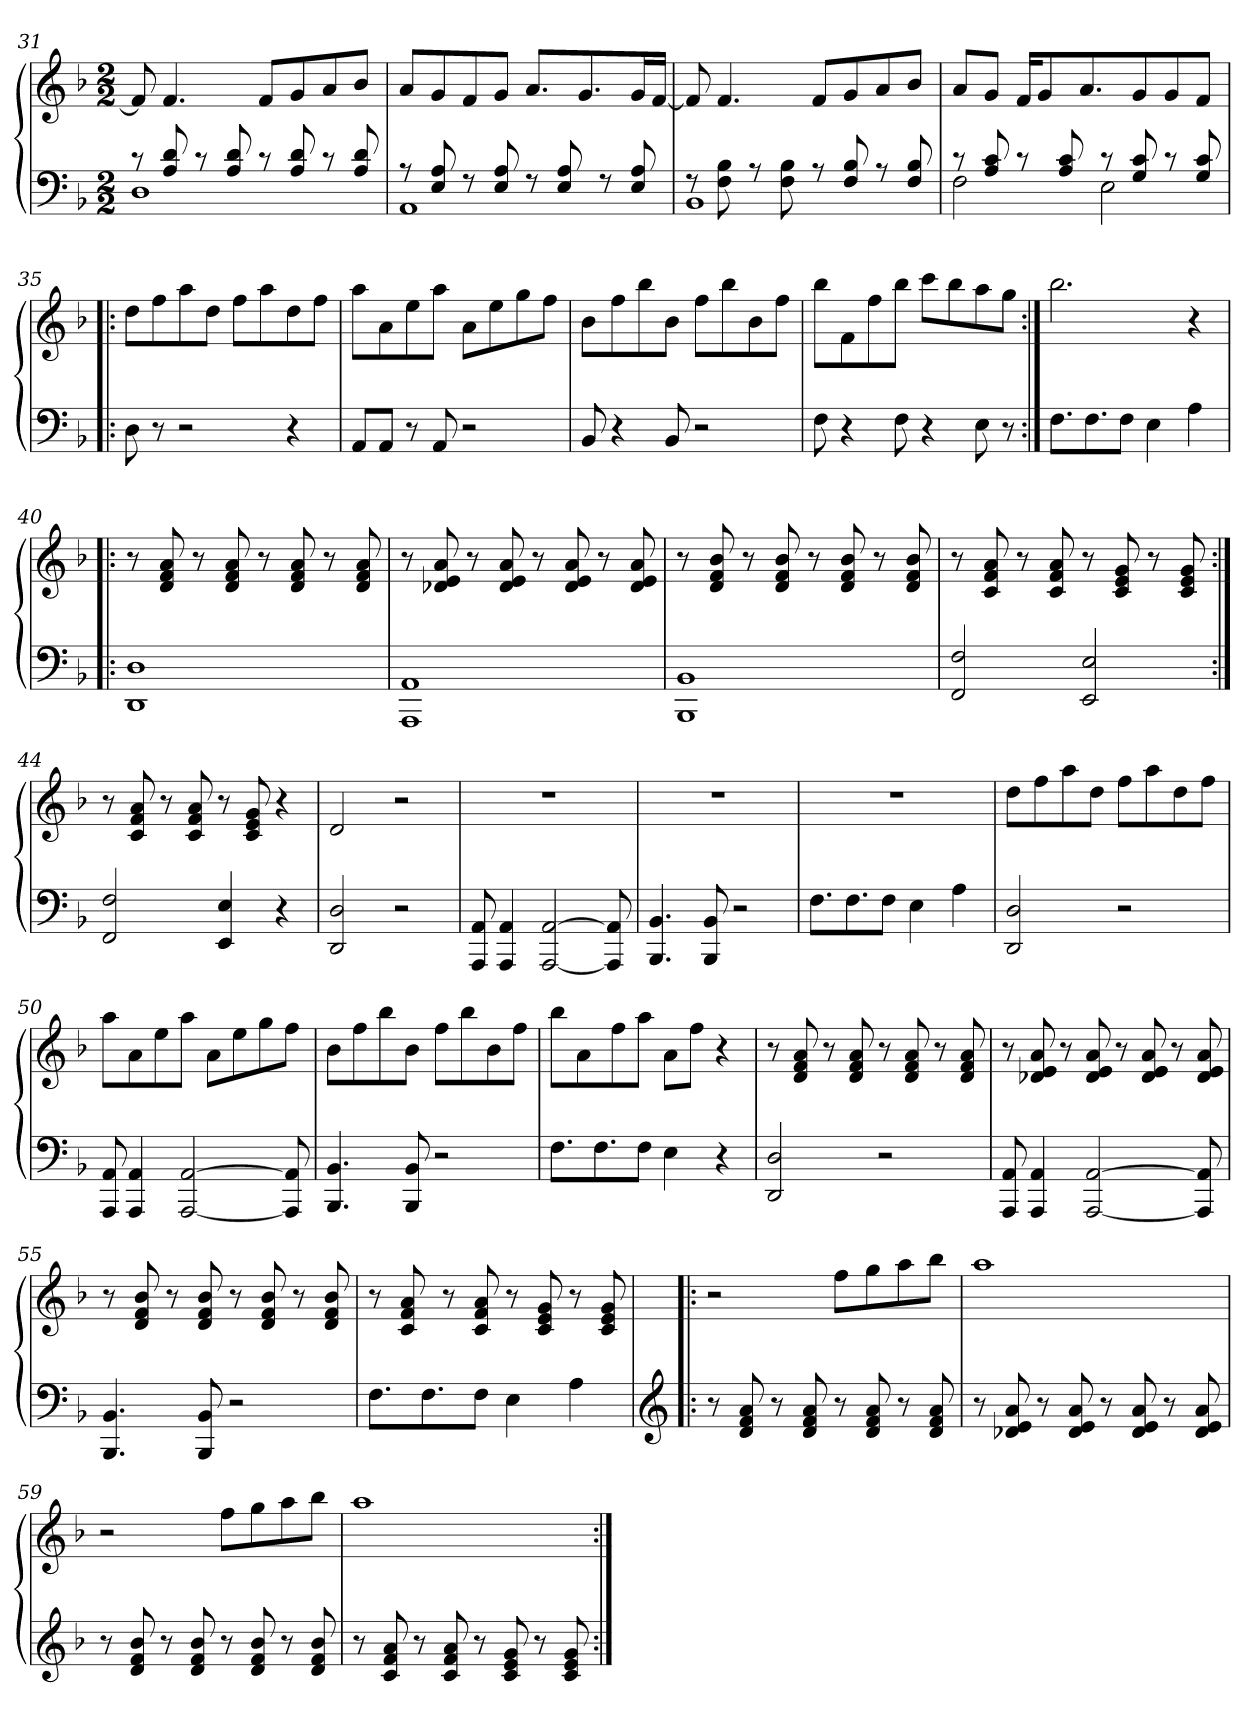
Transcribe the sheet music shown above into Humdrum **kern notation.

**kern	**kern
*part1	*part1
*staff2	*staff1
*clefF4	*clefG2
*k[b-]	*k[b-]
*M2/2	*M2/2
=31	=31
*^	*
8r	1D	8f/]
8A/ 8d/	.	4.f/
8r	.	.
8A/ 8d/	.	.
8r	.	8f/L
8A/ 8d/	.	8g/
8r	.	8a/
8A/ 8d/	.	8b-/J
=32	=32	=32
8r	1AA	8a/L
8E/ 8A/	.	8g/
8r	.	8f/
8E/ 8A/	.	8g/J
8r	.	8.a/L
8E/ 8A/	.	.
.	.	8.g/
8r	.	.
8E/ 8A/	.	16g/L
.	.	[16f/JJ
=33	=33	=33
8r	1BB-	8f/]
8F\ 8B-\	.	4.f/
8r	.	.
8F\ 8B-\	.	.
8r	.	8f/L
8F/ 8B-/	.	8g/
8r	.	8a/
8F/ 8B-/	.	8b-/J
!!LO:LB:g=z
=34	=34	=34
8r	2F\	8a/L
8A/ 8c/	.	8g/J
8r	.	16f/KL
.	.	8g/
8A/ 8c/	.	.
.	.	8.a/
8r	2E\	.
8G/ 8c/	.	8g/
8r	.	8g/
8G/ 8c/	.	8f/J
*v	*v	*
=35!|:	=35!|:
8D\	8dd\L
8r	8ff\
2r	8aa\
.	8dd\J
.	8ff\L
.	8aa\
4r	8dd\
.	8ff\J
=36	=36
8AA/L	8aa\L
8AA/J	8a\
8r	8ee\
8AA/	8aa\J
2r	8a\L
.	8ee\
.	8gg\
.	8ff\J
=37	=37
8BB-/	8b-\L
4r	8ff\
.	8bb-\
8BB-/	8b-\J
2r	8ff\L
.	8bb-\
.	8b-\
.	8ff\J
=38	=38
8F\	8bb-\L
4r	8f\
.	8ff\
8F\	8bb-\J
4r	8ccc\L
.	8bb-\
8E\	8aa\
8r	8gg\J
=39:|!	=39:|!
8.F\L	2.bb-\
8.F\	.
8F\J	.
4E\	.
4A\	4r
!!LO:LB:g=z
=40!|:	=40!|:
1DD 1D	8r
.	8d/ 8f/ 8a/
.	8r
.	8d/ 8f/ 8a/
.	8r
.	8d/ 8f/ 8a/
.	8r
.	8d/ 8f/ 8a/
=41	=41
1AAA 1AA	8r
.	8d-X/ 8e/ 8a/
.	8r
.	8d-/ 8e/ 8a/
.	8r
.	8d-/ 8e/ 8a/
.	8r
.	8d-/ 8e/ 8a/
=42	=42
1BBB- 1BB-	8r
.	8d/ 8f/ 8b-/
.	8r
.	8d/ 8f/ 8b-/
.	8r
.	8d/ 8f/ 8b-/
.	8r
.	8d/ 8f/ 8b-/
=43	=43
2FF/ 2F/	8r
.	8c/ 8f/ 8a/
.	8r
.	8c/ 8f/ 8a/
2EE/ 2E/	8r
.	8c/ 8e/ 8g/
.	8r
.	8c/ 8e/ 8g/
=44:|!	=44:|!
2FF/ 2F/	8r
.	8c/ 8f/ 8a/
.	8r
.	8c/ 8f/ 8a/
4EE/ 4E/	8r
.	8c/ 8e/ 8g/
4r	4r
!!LO:LB:g=z
=45	=45
2DD/ 2D/	2d/
2r	2r
=46	=46
8AAA/ 8AA/	1r
4AAA/ 4AA/	.
[2AAA/ [2AA/	.
8AAA/] 8AA/]	.
=47	=47
4.BBB-/ 4.BB-/	1r
8BBB-/ 8BB-/	.
2r	.
=48	=48
8.F\L	1r
8.F\	.
8F\J	.
4E\	.
4A\	.
=49	=49
2DD/ 2D/	8dd\L
.	8ff\
.	8aa\
.	8dd\J
2r	8ff\L
.	8aa\
.	8dd\
.	8ff\J
=50	=50
8AAA/ 8AA/	8aa\L
4AAA/ 4AA/	8a\
.	8ee\
[2AAA/ [2AA/	8aa\J
.	8a\L
.	8ee\
.	8gg\
8AAA/] 8AA/]	8ff\J
!!LO:LB:g=z
=51	=51
4.BBB-/ 4.BB-/	8b-\L
.	8ff\
.	8bb-\
8BBB-/ 8BB-/	8b-\J
2r	8ff\L
.	8bb-\
.	8b-\
.	8ff\J
=52	=52
8.F\L	8bb-\L
.	8a\
8.F\	.
.	8ff\
8F\J	8aa\J
4E\	8a\L
.	8ff\J
4r	4r
=53	=53
2DD/ 2D/	8r
.	8d/ 8f/ 8a/
.	8r
.	8d/ 8f/ 8a/
2r	8r
.	8d/ 8f/ 8a/
.	8r
.	8d/ 8f/ 8a/
=54	=54
8AAA/ 8AA/	8r
4AAA/ 4AA/	8d-X/ 8e/ 8a/
.	8r
[2AAA/ [2AA/	8d-/ 8e/ 8a/
.	8r
.	8d-/ 8e/ 8a/
.	8r
8AAA/] 8AA/]	8d-/ 8e/ 8a/
=55	=55
4.BBB-/ 4.BB-/	8r
.	8d/ 8f/ 8b-/
.	8r
8BBB-/ 8BB-/	8d/ 8f/ 8b-/
2r	8r
.	8d/ 8f/ 8b-/
.	8r
.	8d/ 8f/ 8b-/
!!LO:LB:g=z
=56	=56
8.F\L	8r
.	8c/ 8f/ 8a/
8.F\	.
.	8r
8F\J	8c/ 8f/ 8a/
4E\	8r
.	8c/ 8e/ 8g/
4A\	8r
.	8c/ 8e/ 8g/
=57!|:	=57!|:
*clefG2	*
8r	2r
8d/ 8f/ 8a/	.
8r	.
8d/ 8f/ 8a/	.
8r	8ff\L
8d/ 8f/ 8a/	8gg\
8r	8aa\
8d/ 8f/ 8a/	8bb-\J
=58	=58
8r	1aa
8d-X/ 8e/ 8a/	.
8r	.
8d-/ 8e/ 8a/	.
8r	.
8d-/ 8e/ 8a/	.
8r	.
8d-/ 8e/ 8a/	.
=59	=59
8r	2r
8d/ 8f/ 8b-/	.
8r	.
8d/ 8f/ 8b-/	.
8r	8ff\L
8d/ 8f/ 8b-/	8gg\
8r	8aa\
8d/ 8f/ 8b-/	8bb-\J
=60	=60
8r	1aa
8c/ 8f/ 8a/	.
8r	.
8c/ 8f/ 8a/	.
8r	.
8c/ 8e/ 8g/	.
8r	.
8c/ 8e/ 8g/	.
=:|!	=:|!
*-	*-
